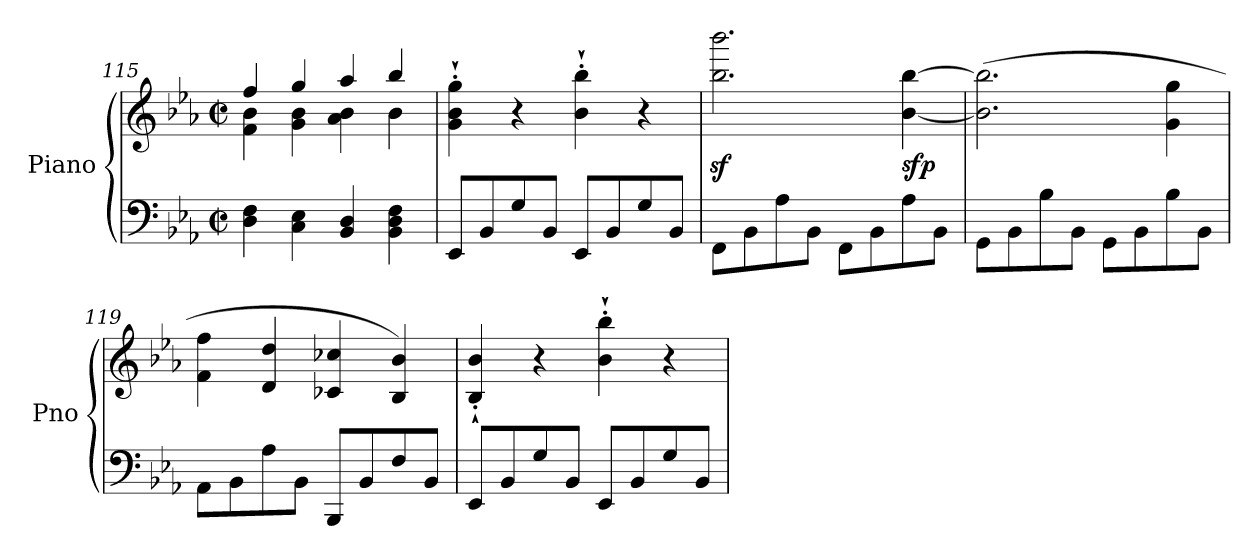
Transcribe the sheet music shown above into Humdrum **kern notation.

**kern	**kern	**dynam
*part1	*part1	*part1
*staff2	*staff1	*staff1/2
*I"Piano	*	*
*I'Pno	*	*
!!LO:PB:g=z
*clefF4	*clefG2	*
*k[b-e-a-]	*k[b-e-a-]	*
*M4/4	*M4/4	*
*met(c|)	*met(c|)	*
=115	=115	=115
*	*^	*
4D\ 4F\	4ff/	4f\ 4b-\	.
4C\ 4E-\	4gg/	4g\ 4b-\	.
4BB-/ 4D/	4aa-/	4a-\ 4b-\	.
4BB-\ 4D\ 4F\	4bb-/	4b-\	.
!!LO:LB:g=z
=116	=116	=116	=116
!	!	!	!LO:DY:b
*	*v	*v	*
8EE-/L	4g\`' 4b-\`' 4gg\`'	other-dynamics
8BB-/	.	.
8G/	4r	.
8BB-/J	.	.
8EE-/L	4b-\`' 4bb-\`'	.
8BB-/	.	.
8G/	4r	.
8BB-/J	.	.
=117	=117	=117
8FF\L	2.bb-\z< 2.bbb-\z<	.
8BB-\	.	.
8A-\	.	.
8BB-\J	.	.
8FF\L	.	.
8BB-\	.	.
!	!	!LO:DY:b
8A-\	[4b-\ [4bb-\	sfp
8BB-\J	.	.
=118	=118	=118
8GG\L	(2.b-\] 2.bb-\]	.
8BB-\	.	.
8B-\	.	.
8BB-\J	.	.
8GG\L	.	.
8BB-\	.	.
8B-\	4g\ 4gg\	.
8BB-\J	.	.
=119	=119	=119
8AA-\L	4f\ 4ff\	.
8BB-\	.	.
8A-\	4d/ 4dd/	.
8BB-\J	.	.
8BBB-/L	4c-X/ 4cc-X/	.
8BB-/	.	.
8F/	4B-/ 4b-/)	.
8BB-/J	.	.
=120	=120	=120
!	!	!LO:DY:b
8EE-/L	4B-/`' 4b-/`'	other-dynamics
8BB-/	.	.
8G/	4r	.
8BB-/J	.	.
8EE-/L	4b-\`' 4bb-\`'	.
8BB-/	.	.
8G/	4r	.
8BB-/J	.	.
=	=	=
*-	*-	*-
